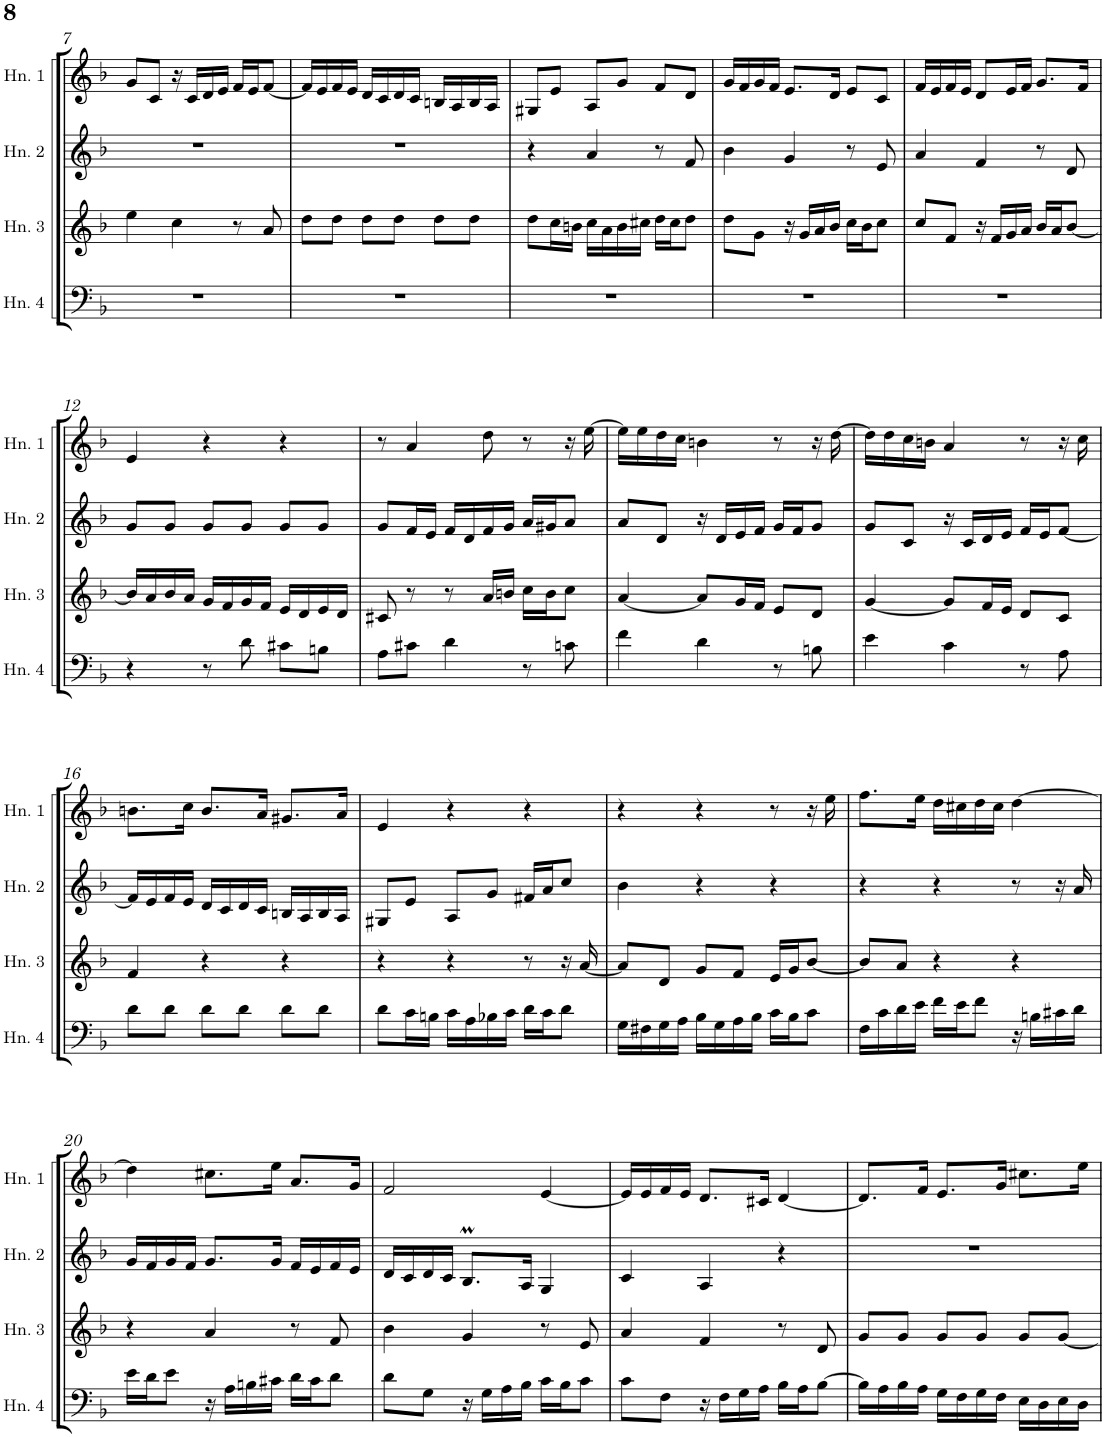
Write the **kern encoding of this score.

**kern	**kern	**kern	**kern
*part4	*part3	*part2	*part1
*staff4	*staff3	*staff2	*staff1
*I"Horn 4	*I"Horn 3	*I"Horn 2	*I"Horn 1
*I'Hn. 4	*I'Hn. 3	*I'Hn. 2	*I'Hn. 1
!!LO:PB:g=z
*clefF4	*clefG2	*clefG2	*clefG2
*Trd4c7	*Trd4c7	*Trd4c7	*Trd4c7
*k[b-]	*k[b-]	*k[b-]	*k[b-]
*M3/4	*M3/4	*M3/4	*M3/4
=7	=7	=7	=7
2.r	4ee\	2.r	8g/L
.	.	.	8c/J
.	4cc\	.	16r
.	.	.	16c/LL
.	.	.	16d/
.	.	.	16e/JJ
.	8r	.	16f/LL
.	.	.	16e/J
.	8a/	.	[8f/J
=8	=8	=8	=8
2.r	8dd\L	2.r	16f/LL]
.	.	.	16e/
.	8dd\J	.	16f/
.	.	.	16e/JJ
.	8dd\L	.	16d/LL
.	.	.	16c/
.	8dd\J	.	16d/
.	.	.	16c/JJ
.	8dd\L	.	16Bn/LL
.	.	.	16A/
.	8dd\J	.	16B/
.	.	.	16A/JJ
=9	=9	=9	=9
2.r	8dd\L	4r	8G#X/L
.	16cc\L	.	8e/J
.	16bn\JJ	.	.
.	16cc\LL	4a/	8A/L
.	16a\	.	.
.	16b\	.	8g/J
.	16cc#X\JJ	.	.
.	16dd\LL	8r	8f/L
.	16cc#\J	.	.
.	8dd\J	8f/	8d/J
=10	=10	=10	=10
2.r	8dd\L	4b-\	16g/LL
.	.	.	16f/
.	8g\J	.	16g/
.	.	.	16f/JJ
.	16r	4g/	8.e/L
.	16g/LL	.	.
.	16a/	.	.
.	16b-/JJ	.	16d/Jk
.	16cc\LL	8r	8e/L
.	16b-\J	.	.
.	8cc\J	8e/	8c/J
=11	=11	=11	=11
2.r	8cc/L	4a/	16f/LL
.	.	.	16e/
.	8f/J	.	16f/
.	.	.	16e/JJ
.	16r	4f/	8d/L
.	16f/LL	.	.
.	16g/	.	16e/L
.	16a/JJ	.	16f/JJ
.	16b-/LL	8r	8.g/L
.	16a/J	.	.
.	[8b-/J	8d/	.
.	.	.	16f/Jk
!!LO:LB:g=z
=12	=12	=12	=12
4r	16b-/LL]	8g/L	4e/
.	16a/	.	.
.	16b-/	8g/J	.
.	16a/JJ	.	.
8r	16g/LL	8g/L	4r
.	16f/	.	.
8d\	16g/	8g/J	.
.	16f/JJ	.	.
8c#X\L	16e/LL	8g/L	4r
.	16d/	.	.
8Bn\J	16e/	8g/J	.
.	16d/JJ	.	.
=13	=13	=13	=13
8A\L	8c#X/	8g/L	8r
8c#X\J	8r	16f/L	4a/
.	.	16e/JJ	.
4d\	8r	16f/LL	.
.	.	16d/	.
.	16a/LL	16f/	8dd\
.	16bn/JJ	16g/JJ	.
8r	16cc\LL	16a/LL	8r
.	16b\J	16g#X/J	.
8cn\	8cc\J	8a/J	16r
.	.	.	[16ee\
=14	=14	=14	=14
4f\	[4a/	8a/L	16ee\LL]
.	.	.	16ee\
.	.	8d/J	16dd\
.	.	.	16cc\JJ
4d\	8a/L]	16r	4bn\
.	.	16d/LL	.
.	16g/L	16e/	.
.	16f/JJ	16f/JJ	.
8r	8e/L	16g/LL	8r
.	.	16f/J	.
8Bn\	8d/J	8g/J	16r
.	.	.	[16dd\
=15	=15	=15	=15
4e\	[4g/	8g/L	16dd\LL]
.	.	.	16dd\
.	.	8c/J	16cc\
.	.	.	16bn\JJ
4c\	8g/L]	16r	4a/
.	.	16c/LL	.
.	16f/L	16d/	.
.	16e/JJ	16e/JJ	.
8r	8d/L	16f/LL	8r
.	.	16e/J	.
8A\	8c/J	[8f/J	16r
.	.	.	16cc\
!!LO:LB:g=z
=16	=16	=16	=16
8d\L	4f/	16f/LL]	8.bn\L
.	.	16e/	.
8d\J	.	16f/	.
.	.	16e/JJ	16cc\Jk
8d\L	4r	16d/LL	8.b/L
.	.	16c/	.
8d\J	.	16d/	.
.	.	16c/JJ	16a/Jk
8d\L	4r	16Bn/LL	8.g#X/L
.	.	16A/	.
8d\J	.	16B/	.
.	.	16A/JJ	16a/Jk
=17	=17	=17	=17
8d\L	4r	8G#X/L	4e/
16c\L	.	8e/J	.
16Bn\JJ	.	.	.
16c\LL	4r	8A/L	4r
16A\	.	.	.
16B-X\	.	8g/J	.
16c\JJ	.	.	.
16d\LL	8r	16f#X/LL	4r
16c\J	.	16a/J	.
8d\J	16r	8cc/J	.
.	[16a/	.	.
=18	=18	=18	=18
16G\LL	8a/L]	4b-\	4r
16F#X\	.	.	.
16G\	8d/J	.	.
16A\JJ	.	.	.
16B-\LL	8g/L	4r	4r
16G\	.	.	.
16A\	8f/J	.	.
16B-\JJ	.	.	.
16c\LL	16e/LL	4r	8r
16B-\J	16g/J	.	.
8c\J	[8b-/J	.	16r
.	.	.	16ee\
=19	=19	=19	=19
16F\LL	8b-/L]	4r	8.ff\L
16c\	.	.	.
16d\	8a/J	.	.
16e\JJ	.	.	16ee\Jk
16f\LL	4r	4r	16dd\LL
16e\J	.	.	16cc#X\
8f\J	.	.	16dd\
.	.	.	16cc#\JJ
16r	4r	8r	[4dd\
16Bn\LL	.	.	.
16c#X\	.	16r	.
16d\JJ	.	16a/	.
!!LO:LB:g=z
=20	=20	=20	=20
16e\LL	4r	16g/LL	4dd\]
16d\J	.	16f/	.
8e\J	.	16g/	.
.	.	16f/JJ	.
16r	4a/	8.g/L	8.cc#X\L
16A\LL	.	.	.
16Bn\	.	.	.
16c#X\JJ	.	16g/Jk	16ee\Jk
16d\LL	8r	16f/LL	8.a/L
16c#\J	.	16e/	.
8d\J	8f/	16f/	.
.	.	16e/JJ	16g/Jk
=21	=21	=21	=21
8d\L	4b-\	16d/LL	2f/
.	.	16c/	.
8G\J	.	16d/	.
.	.	16c/JJ	.
16r	4g/	8.B-M/L	.
16G\LL	.	.	.
16A\	.	.	.
16B-\JJ	.	16A/Jk	.
16c\LL	8r	4G/	[4e/
16B-\J	.	.	.
8c\J	8e/	.	.
=22	=22	=22	=22
8c\L	4a/	4c/	16e/LL]
.	.	.	16e/
8F\J	.	.	16f/
.	.	.	16e/JJ
16r	4f/	4A/	8.d/L
16F\LL	.	.	.
16G\	.	.	.
16A\JJ	.	.	16c#X/Jk
16B-\LL	8r	4r	[4d/
16A\J	.	.	.
[8B-\J	8d/	.	.
=23	=23	=23	=23
16B-\LL]	8g/L	2.r	8.d/L]
16A\	.	.	.
16B-\	8g/J	.	.
16A\JJ	.	.	16f/Jk
16G\LL	8g/L	.	8.e/L
16F\	.	.	.
16G\	8g/J	.	.
16F\JJ	.	.	16g/Jk
16E\LL	8g/L	.	8.cc#X\L
16D\	.	.	.
16E\	[8g/J	.	.
16D\JJ	.	.	16ee\Jk
=	=	=	=
*-	*-	*-	*-
